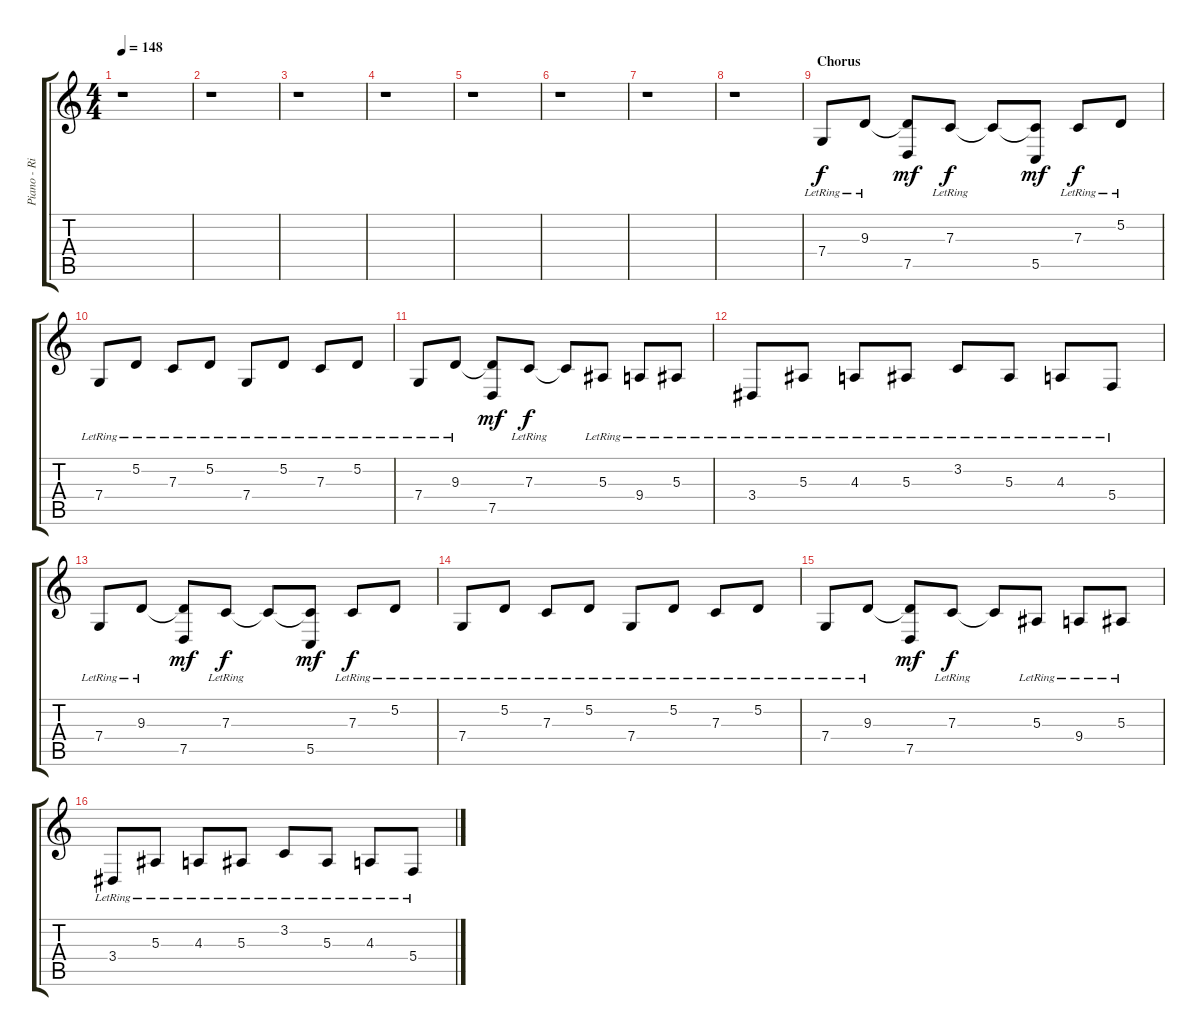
\track ("Piano - Right Hand" "Piano - Ri") {instrument brightacousticpiano}
\staff {score tabs}
\tuning (D4 A3 F3 C3 G2 C2) {hide}
\ts (4 4)
\tempo 148
\clef g2
\ks c
r.1{dy f} |
r.1 |
r.1 |
r.1 |
r.1 |
r.1 |
r.1 |
r.1 |
\section ("" "Chorus")
7.4{lr}.8 9.3{lr}.8 (9.3{t} 7.5).8{dy mf} 7.3{lr}.8{dy f} 7.3{t}.8 (7.3{t} 5.5).8{dy mf} 7.3{lr}.8{dy f} 5.2{lr}.8 |
7.4{lr}.8 5.2{lr}.8 7.3{lr}.8 5.2{lr}.8 7.4{lr}.8 5.2{lr}.8 7.3{lr}.8 5.2{lr}.8 |
7.4{lr}.8 9.3{lr}.8 (9.3{t} 7.5).8{dy mf} 7.3{lr}.8{dy f} 7.3{t}.8 5.3{lr}.8 9.4{lr}.8 5.3{lr}.8 |
3.4{lr}.8 5.3{lr}.8 4.3{lr}.8 5.3{lr}.8 3.2{lr}.8 5.3{lr}.8 4.3{lr}.8 5.4{lr}.8 |
7.4{lr}.8 9.3{lr}.8 (9.3{t} 7.5).8{dy mf} 7.3{lr}.8{dy f} 7.3{t}.8 (7.3{t} 5.5).8{dy mf} 7.3{lr}.8{dy f} 5.2{lr}.8 |
7.4{lr}.8 5.2{lr}.8 7.3{lr}.8 5.2{lr}.8 7.4{lr}.8 5.2{lr}.8 7.3{lr}.8 5.2{lr}.8 |
7.4{lr}.8 9.3{lr}.8 (9.3{t} 7.5).8{dy mf} 7.3{lr}.8{dy f} 7.3{t}.8 5.3{lr}.8 9.4{lr}.8 5.3{lr}.8 |
3.4{lr}.8 5.3{lr}.8 4.3{lr}.8 5.3{lr}.8 3.2{lr}.8 5.3{lr}.8 4.3{lr}.8 5.4{lr}.8
